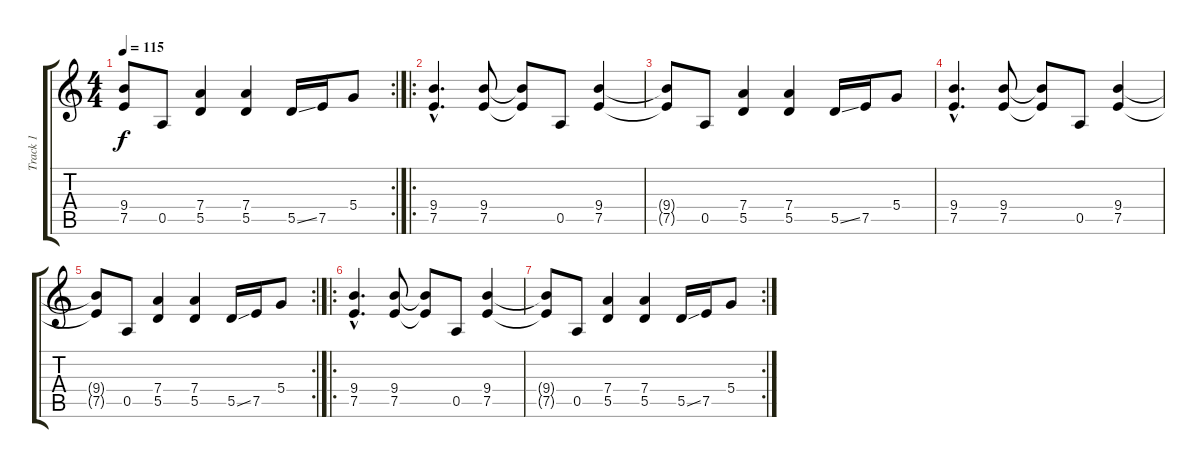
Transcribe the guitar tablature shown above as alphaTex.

\track ("Track 1" "Track 1") {instrument overdrivenguitar}
\staff {score tabs}
\tuning (E4 B3 G3 D3 A2 E2) {hide}
\rc 2
\ts (4 4)
\tempo 115
\clef g2
\ks c
(9.4{t} 7.5{t}).8{dy f} 0.5.8 (7.4 5.5).4 (7.4 5.5).4 5.5{ss}.16 7.5.16 5.4.8 |
\ro
(9.4{hac} 7.5{hac}).4{d} (9.4 7.5).8 (9.4{t} 7.5{t}).8 0.5.8 (9.4 7.5).4 |
(9.4{t} 7.5{t}).8 0.5.8 (7.4 5.5).4 (7.4 5.5).4 5.5{ss}.16 7.5.16 5.4.8 |
(9.4{hac} 7.5{hac}).4{d} (9.4 7.5).8 (9.4{t} 7.5{t}).8 0.5.8 (9.4 7.5).4 |
\rc 2
(9.4{t} 7.5{t}).8 0.5.8 (7.4 5.5).4 (7.4 5.5).4 5.5{ss}.16 7.5.16 5.4.8 |
\ro
(9.4{hac} 7.5{hac}).4{d} (9.4 7.5).8 (9.4{t} 7.5{t}).8 0.5.8 (9.4 7.5).4 |
\rc 2
(9.4{t} 7.5{t}).8 0.5.8 (7.4 5.5).4 (7.4 5.5).4 5.5{ss}.16 7.5.16 5.4.8
